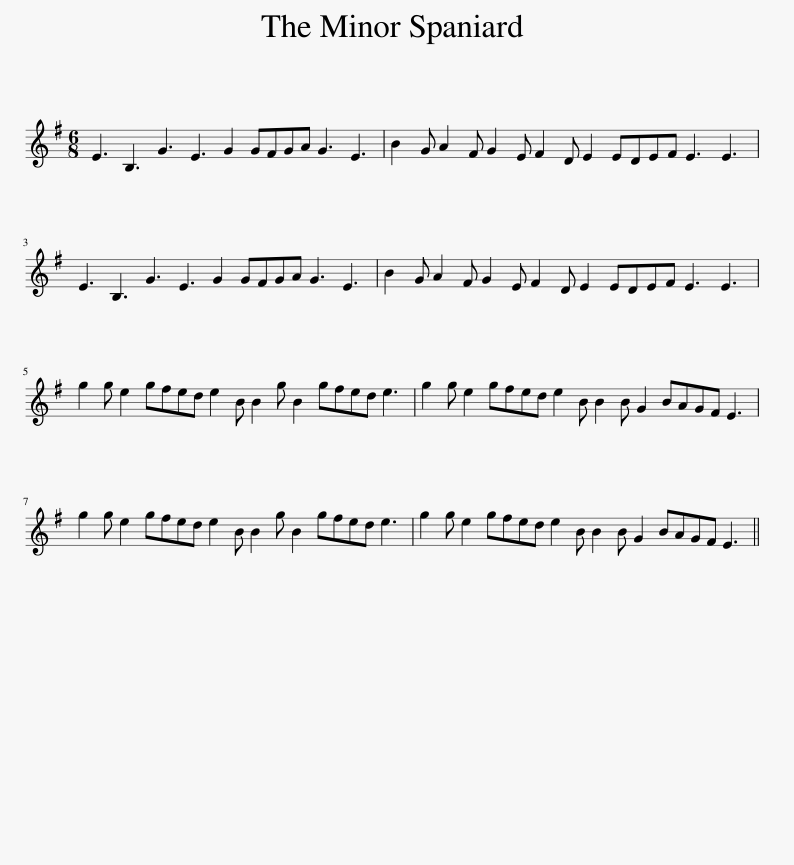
X:1
L:1/8
M:6/8
I:linebreak $
K:Emin
V:1 treble
V:1
 E3 B,3 G3 E3 G2 GFGA G3 E3 | B2 G A2 F G2 E F2 D E2 EDEF E3 E3 |$ E3 B,3 G3 E3 G2 GFGA G3 E3 | B2 G A2 F G2 E F2 D E2 EDEF E3 E3 |$ g2 g e2 gfed e2 B B2 g B2 gfed e3 | %5
 g2 g e2 gfed e2 B B2 B G2 BAGF E3 |$ g2 g e2 gfed e2 B B2 g B2 gfed e3 | g2 g e2 gfed e2 B B2 B G2 BAGF E3 || %8
